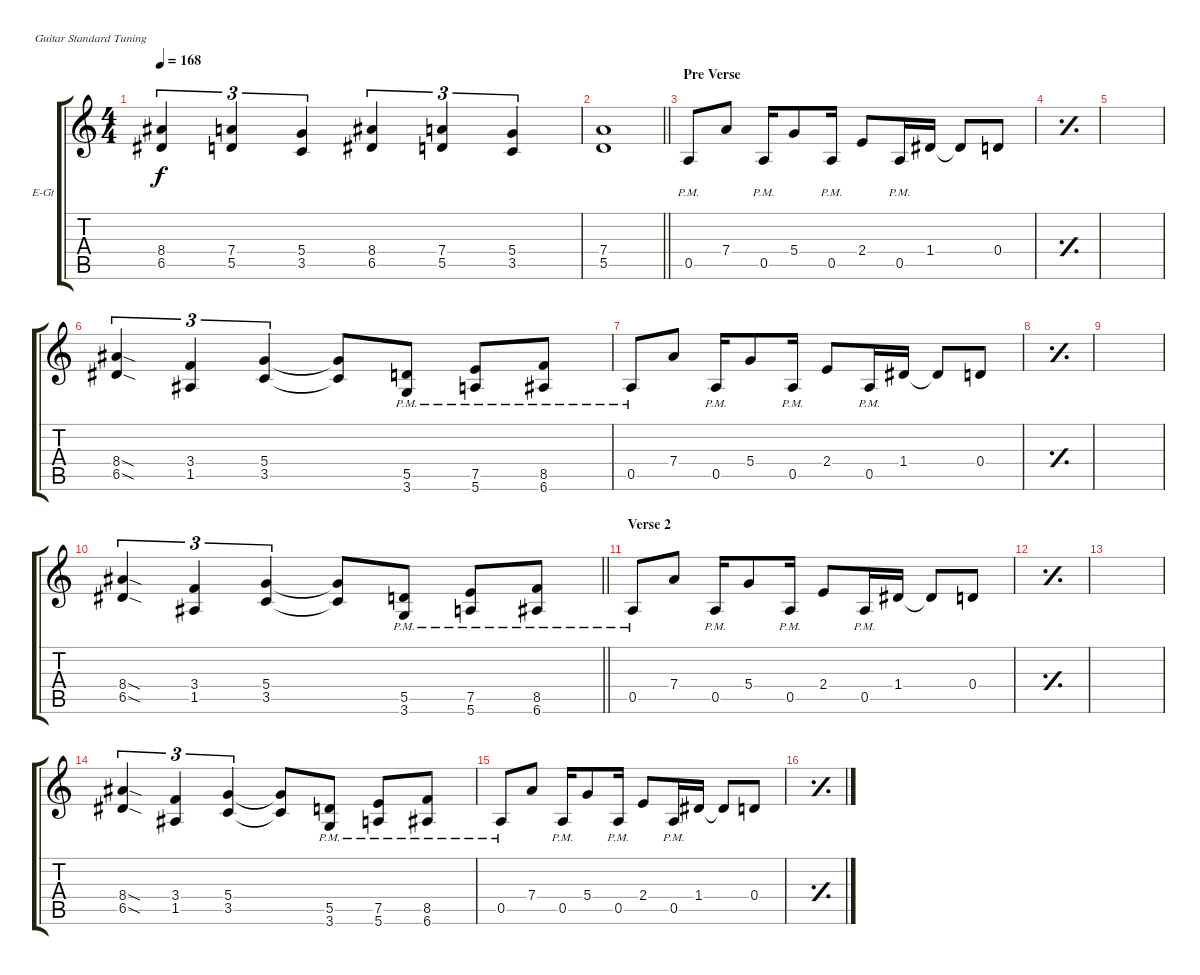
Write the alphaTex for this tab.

\bracketExtendMode groupsimilarinstruments
\firstSystemTrackNameOrientation horizontal
\otherSystemsTrackNameOrientation horizontal
\track ("Guitar II" "E-Gt") {instrument distortionguitar}
\staff {score tabs}
\tuning (E4 B3 G3 D3 A2 E2)
\ts (4 4)
\beaming (8 2 2 2 2)
\tempo 168
\clef g2
\ks c
(8.4 6.5).4{tu (3 2) dy f} (7.4 5.5).4{tu (3 2)} (5.4 3.5).4{tu (3 2)} (8.4 6.5).4{tu (3 2)} (7.4 5.5).4{tu (3 2)} (5.4 3.5).4{tu (3 2)} |
\barLineRight lightlight
(7.4 5.5).1 |
\section ("" "Pre Verse")
0.5{pm}.8 7.4.8 0.5{pm}.16 5.4.8 0.5{pm}.16 2.4.8 0.5{pm}.16 1.4.16 1.4{t}.8 0.4.8 |
\simile simple
|
|
\simile none
(8.4{sod} 6.5{sod}).4{tu (3 2)} (3.4 1.5).4{tu (3 2)} (5.4 3.5).4{tu (3 2)} (5.4{t} 3.5{t}).8 (5.5{pm} 3.6{pm}).8 (7.5{pm} 5.6{pm}).8 (8.5{pm} 6.6{pm}).8 |
0.5{pm}.8 7.4.8 0.5{pm}.16 5.4.8 0.5{pm}.16 2.4.8 0.5{pm}.16 1.4.16 1.4{t}.8 0.4.8 |
\simile simple
|
|
\simile none
\barLineRight lightlight
(8.4{sod} 6.5{sod}).4{tu (3 2)} (3.4 1.5).4{tu (3 2)} (5.4 3.5).4{tu (3 2)} (5.4{t} 3.5{t}).8 (5.5{pm} 3.6{pm}).8 (7.5{pm} 5.6{pm}).8 (8.5{pm} 6.6{pm}).8 |
\section ("" "Verse 2")
0.5{pm}.8 7.4.8 0.5{pm}.16 5.4.8 0.5{pm}.16 2.4.8 0.5{pm}.16 1.4.16 1.4{t}.8 0.4.8 |
\simile simple
|
|
\simile none
(8.4{sod} 6.5{sod}).4{tu (3 2)} (3.4 1.5).4{tu (3 2)} (5.4 3.5).4{tu (3 2)} (5.4{t} 3.5{t}).8 (5.5{pm} 3.6{pm}).8 (7.5{pm} 5.6{pm}).8 (8.5{pm} 6.6{pm}).8 |
0.5{pm}.8 7.4.8 0.5{pm}.16 5.4.8 0.5{pm}.16 2.4.8 0.5{pm}.16 1.4.16 1.4{t}.8 0.4.8 |
\simile simple
